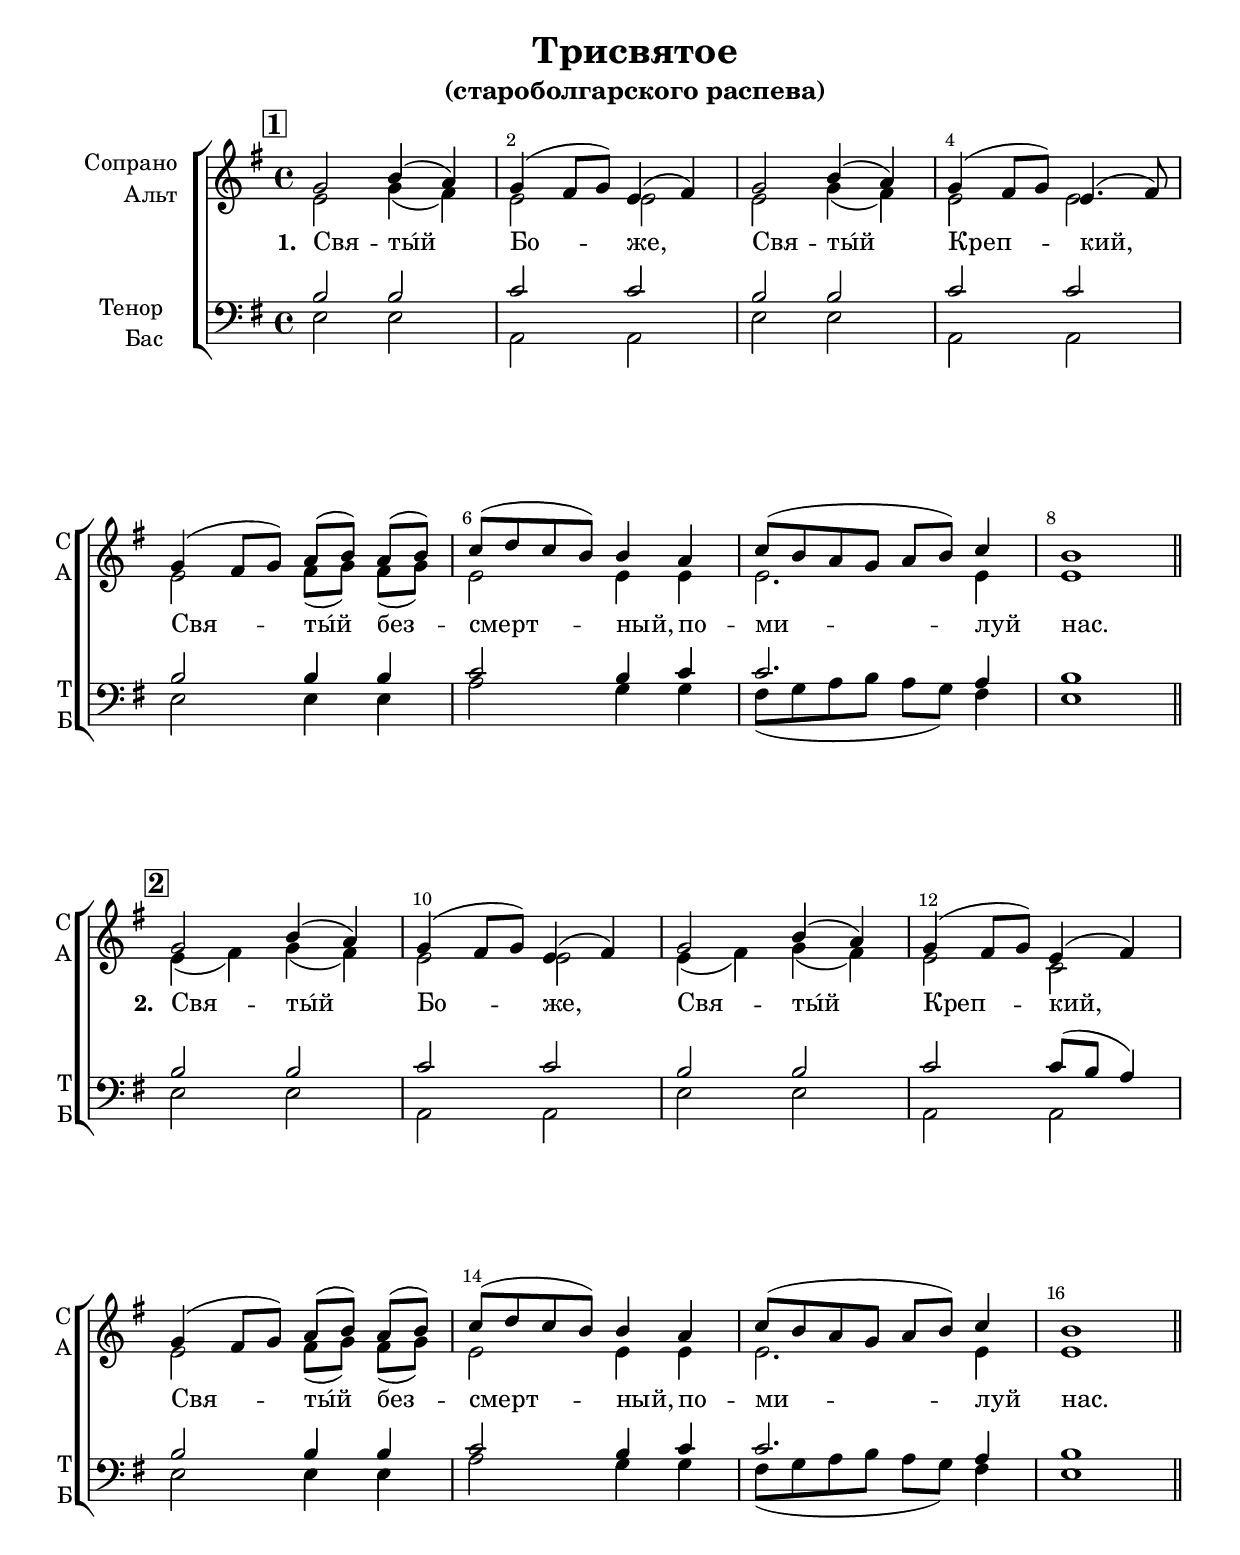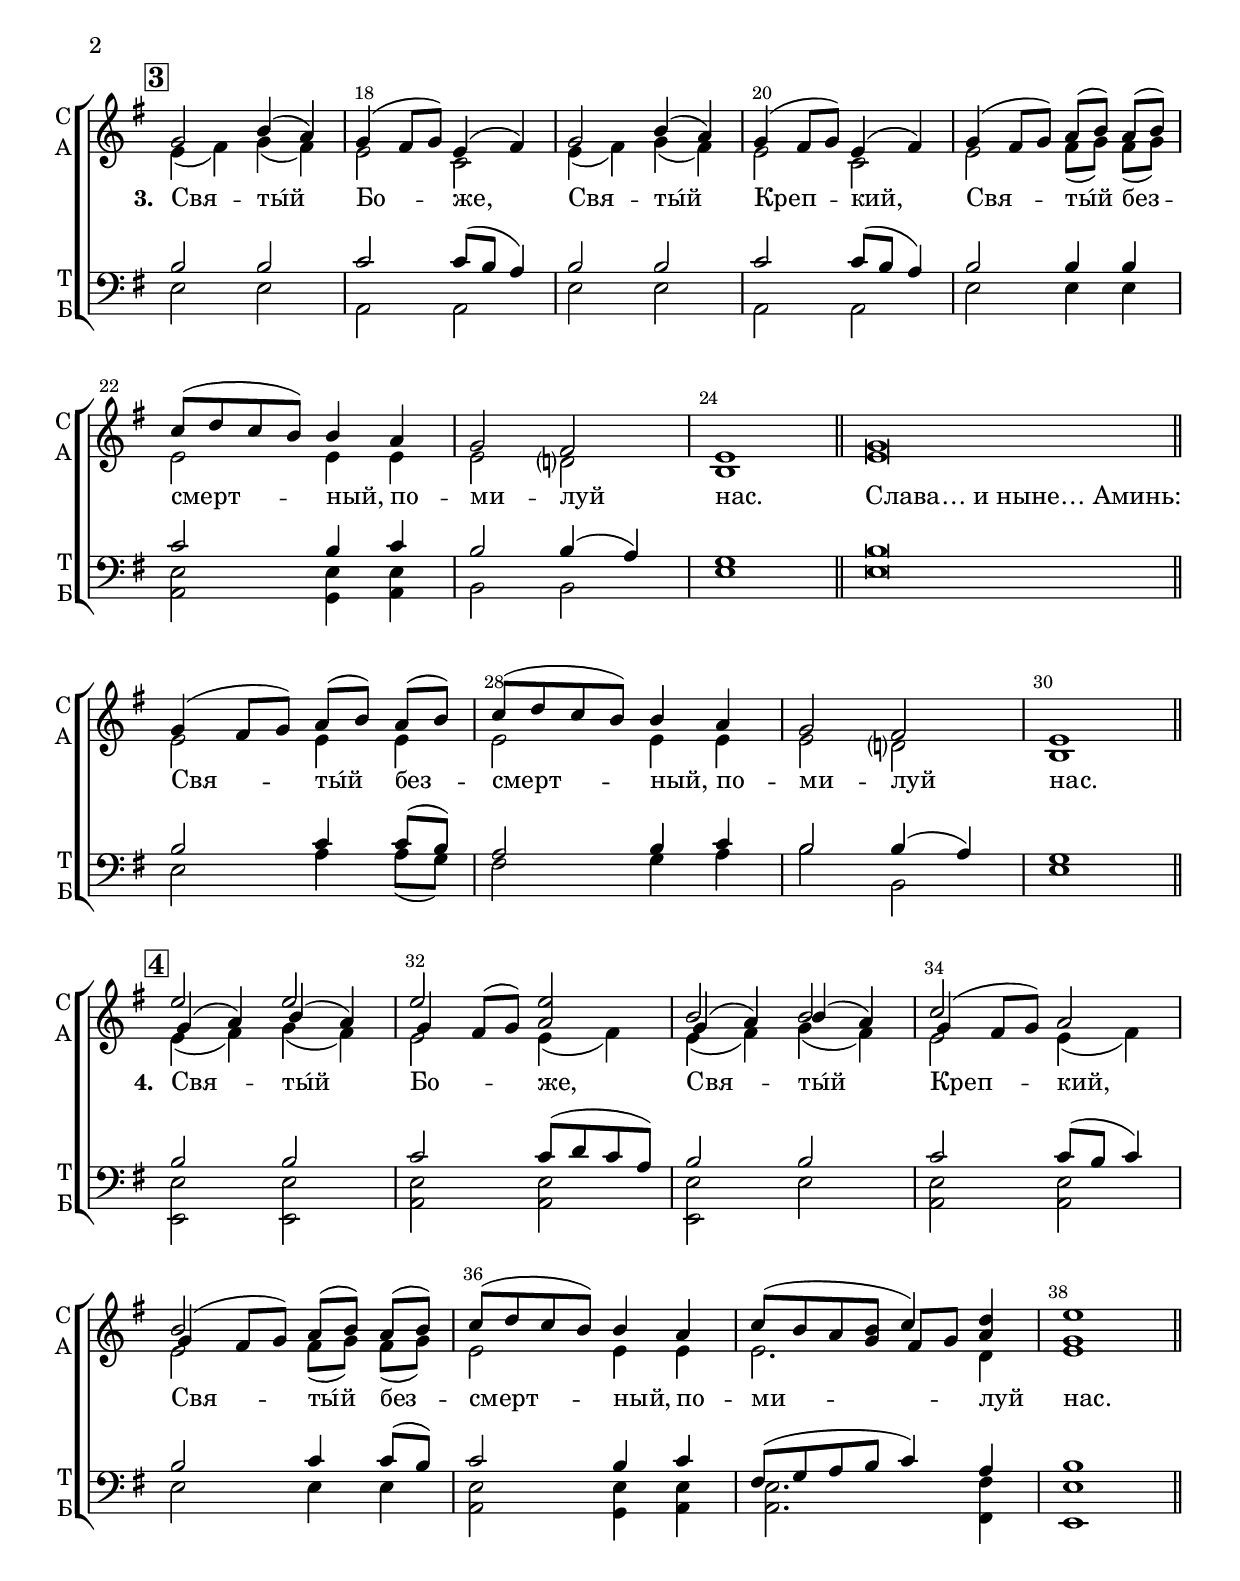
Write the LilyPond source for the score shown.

\version "2.22.0"

% закомментируйте строку ниже, чтобы получался pdf с навигацией
%#(ly:set-option 'point-and-click #f)
#(ly:set-option 'midi-extension "mid")
#(ly:set-option 'embed-source-code #t) % внедряем исходник как аттач к pdf
#(set-default-paper-size "a4")
%#(set-global-staff-size 18)

\header {
  title = "Трисвятое"
  subtitle = "(староболгарского распева)"
  %composer = "Composer"
  % Удалить строку версии LilyPond  
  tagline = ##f
}


abr = { \break }
%abr = \tag #'BR { \break }
%abr = {}

pbr = { \pageBreak }
%pbr = {}

breathes = { \once \override BreathingSign.text = \markup { \musicglyph #"scripts.tickmark" } \breathe }

bort = {  % Динамика: вместо f, p пишем по-русски гр., т. и т.д.
  \override DynamicText.stencil = #(lambda (grob)(
                                                   grob-interpret-markup grob (                         
                                                                                let (( dyntxt (ly:grob-property grob 'text ) )  )
                                                                                ( set! dyntxt (cond
                                                                                               (( equal? dyntxt "ff" ) "оч. гр." ) 
                                                                                               (( equal? dyntxt "f" ) "гр." )
                                                                                               (( equal? dyntxt "mf" ) "ум." )
                                                                                               (( equal? dyntxt "mp" ) "ум." )
                                                                                               (( equal? dyntxt "p" ) "т." )
                                                                                               )) #{ \markup \normal-text \italic $dyntxt #} )
                                                   )) }


melon = { \set melismaBusyProperties = #'() }
meloff = { \unset melismaBusyProperties }
solo = ^\markup\italic"Соло"
tutti =  ^\markup\italic"tutti"

co = \cadenzaOn
cof = \cadenzaOff
cb = { \cadenzaOff \bar "||" }
cbr = { \bar "" }
cbar = { \cadenzaOff \bar "|" \cadenzaOn }
stemOff = { \hide Staff.Stem }
nat = { \once \hide Accidental }
%stemOn = { \unHideNotes Staff.Stem }

% alternative breathe
breathes = { \once \override BreathingSign.text = \markup { \musicglyph #"scripts.tickmark" } \breathe }

% alternative partial - for repeats
partiall = { \set Timing.measurePosition = #(ly:make-moment -1/4) }

% compress multi-measure rests
multirests = { \override MultiMeasureRest.expand-limit = #1 \set Score.skipBars = ##t }

% mark with numbers in squares
squaremarks = {  \set Score.markFormatter = #format-mark-box-numbers }

% move dynamics a bit left (to be not up/under the note, but before)
placeDynamicsLeft = { \override DynamicText.X-offset = #-2.5 }

%make visible number of every 2-nd bar
secondbar = {
  \override Score.BarNumber.break-visibility = #end-of-line-invisible
  \override Score.BarNumber.X-offset = #1
  \override Score.BarNumber.self-alignment-X = #LEFT
  \set Score.barNumberVisibility = #(every-nth-bar-number-visible 2)
}

global = {
%  \numericTimeSignature
  \secondbar
  \multirests
  \placeDynamicsLeft
  \set Score.rehearsalMarkFormatter = #format-mark-box-numbers
  \key e \minor
  \time 4/4
}

sopvoice = \relative c'' {
  \global
  \dynamicUp
  \autoBeamOff
  \mark \default
  g2 b4( a) |
  g( fis8[ g]) e4( fis) |
  g2 b4( a) |
  g( fis8[ g]) e4.( fis8) \abr
  
  g4( fis8[ g]) a[( b]) a[( b]) |
  c[( d c b ]) b4 a |
  c8[( b a g] a[ b]) c4 |
  b1 | \bar "||"
  
  %\break
  
  \mark \default
  g2 b4( a) |
  g( fis8[ g]) e4( fis) |
  g2 b4( a) |
  g( fis8[ g]) e4( fis) \abr
  
  g4( fis8[ g]) a[( b]) a[( b]) | 
  
  c[( d c b ]) b4 a |
  c8[( b a g] a[ b]) c4 |
  b1 | \bar "||"
  
  \abr
 % \break
  
  \mark \default
    g2 b4( a) |
  g( fis8[ g]) e4( fis) |
  g2 b4( a) |
  g( fis8[ g]) e4( fis) 
  g4( fis8[ g]) a[( b]) a[( b]) | \abr
  
  c[( d c b ]) b4 a |
  g2 fis
  e1 | \bar "||"
  g\breve \bar "||"
  
  %\break
  
  
  g4( fis8[ g]) a[( b]) a[( b]) | 
  
  c[( d c b ]) b4 a |
  g2 fis
  e1
  \bar "||"
  \abr
  
  \mark \default
  
  << {e'2 e  e <e a,> b b |
     c a |
     b2 } \new Voice {\voiceThree g4( a) b( a) 
                      
  g4 fis8[( g]) s2 
  g4( a) b( a) |
  g4( fis8[ g]) s2 |
  g4( fis8[ g])} >>
  \voiceOne
  a8[( b]) a[( b]) |
  c([ d c b])
  b4 a |
  << { c8[( b a <b g>] c4) } \new Voice { \voiceThree s2 fis,8[ g] } >>
   
   \voiceOne <a d>4 |
   <g e'>1
  \bar "||" 
}


altvoice = \relative c' {
  \global
  \dynamicUp
  \autoBeamOff
  e2 g4( fis) |
  e2 e |
  e g4( fis) |
  e2 e |
  
  e fis8[( g]) fis[( g]) |
  e2 e4 e |
  e2. e4 |
  e1 |
  
  e4( fis) g( fis) |
  e2 e |
  e4( fis) g( fis) |
  e2 c |
  e2 fis8[( g]) fis[( g]) |
  
  e2 e4 e |
  e2. e4 |
  e1 |
  
  e4( fis) g( fis) |
  e2 c |
  e4( fis) g( fis) |
  e2 c |
  
  e2 fis8[( g]) fis[( g]) |
  
  e2 e4 e |
  e2 d? |
  b1 |
 
 e\breve
  
 e2 e4 e |
 e2 e4 e |
 e2 d? |
 b1
 
 e4( fis) g( fis) |
 e2 e4( fis) |
 e( fis) g( fis) |
 e2 e4( fis) |
 
 e2 fis8[( g]) fis[( g]) |
 e2 e4 e |
 e2. d4 |
 e1
  
  
}


tenorvoice = \relative c' {
  \global
  \dynamicUp
  \autoBeamOff
  \bort
  b2 b |
  c c |
  b b |
  c c |
  b b4 b |
  c2 b4 c |
  c2. a4 |
  b1 |
  
  b2 b |
  c c |
  b b |
  c c8[( b] a4) |
  b2 b4 b |
  c2 b4 c |
  c2. a4 |
  b1 |
  
  b2 b |
  c c8[( b] a4) |
  b2 b |
  c c8[( b] a4) |
  
  b2 b4 b |
  c2 b4 c |
  b2 b4( a) |
  g1 |
  
  b\breve
  
  b2 c4 c8[( b]) |
  a2 b4 c |
  b2 b4( a) |
  g1
  
  b2 b |
  c c8[( d c a]) |
  b2 b |
  c c8[( b] c4) |
  b2 c4 c8[( b]) |
  c2 b4 c |
  fis,8[( g a b] c4)  a4 
  
  b1
  
}


bassvoice = \relative c {
  \global
  \dynamicUp
  \autoBeamOff
  e2 e |
  a, a |
  e' e |
  a, a |
  e' e4 e |
  a2 g4 g |
  fis8[( g a b] a[ g]) fis4 |
  e1
  
    e2 e |
  a, a |
  e' e |
  a, a |
  e' e4 e |
  a2 g4 g |
  fis8[( g a b] a[ g]) fis4 |
  e1
  
  e2 e |
  a, a |
  e' e |
  a, a |
  e' e4 e |
  <e a,>2 <e g,>4 <e a,> |
  b2 b |
  e1
  
  e\breve |
  
  e2 a4 a8[( g]) |
  fis2 g4 a |
  b2 b, |
  e1
  
  <e e,>2 q |
  <e a,> q |
  <e e,> e2 |
  <e a,> q |
  
  e2 e4 e |
  <e a,>2 <e g,>4 <e a,> |
  q2. <fis fis,>4 |
  <e e,>1
}

lyricscore = \lyricmode {
  \override LyricText.self-alignment-X = #LEFT
  \set stanza = "1. " Свя -- ты́й Бо -- же, Свя -- ты́й Креп -- кий,
  Свя -- ты́й без -- смерт -- ный, по -- ми -- луй нас.
  
    \set stanza = "2. " Свя -- ты́й Бо -- же, Свя -- ты́й Креп -- кий,
  Свя -- ты́й без -- смерт -- ный, по -- ми -- луй нас.
  
  \set stanza = "3. " Свя -- ты́й Бо -- же, Свя -- ты́й Креп -- кий,
  Свя -- ты́й без -- смерт -- ный, по -- ми -- луй нас.
  
  Слава…_и_ныне…_Аминь:
  
  Свя -- ты́й без -- смерт -- ный, по -- ми -- луй нас.
  
    \set stanza = "4. " Свя -- ты́й Бо -- же, Свя -- ты́й Креп -- кий,
  Свя -- ты́й без -- смерт -- ный, по -- ми -- луй нас.
}


\bookpart {
  \paper {
    top-margin = 15
    left-margin = 15
    right-margin = 10
    bottom-margin = 25
    indent = 20
    %ragged-bottom = ##t
    ragged-last-bottom =  ##f
    %  system-separator-markup = \slashSeparator
    
  }
  \score {
    %  \transpose c bes {
    %  \removeWithTag #'BR
    \new ChoirStaff <<
      \new Staff = "upstaff" \with {
        instrumentName = \markup { \right-column { "Сопрано" "Альт"  } }
        shortInstrumentName = \markup { \right-column { "С" "А"  } }
        midiInstrument = "voice oohs"
        %        \RemoveEmptyStaves
      } <<
        \new Voice = "soprano" { \voiceOne \sopvoice }
        \new Voice  = "alto" { \voiceTwo \altvoice }
      >> 
      
      \new Lyrics \lyricsto "soprano" { \lyricscore }
      % alternative lyrics above up staff
      %\new Lyrics \with {alignAboveContext = "upstaff"} \lyricsto "soprano" \lyricst
      
      \new Staff = "downstaff" \with {
        instrumentName = \markup { \right-column { "Тенор" "Бас" } }
        shortInstrumentName = \markup { \right-column { "Т" "Б" } }
        midiInstrument = "voice oohs"
      } <<
        \new Voice = "tenor" { \voiceOne \clef bass \tenorvoice }
        \new Voice = "bass" { \voiceTwo \bassvoice }
      >>
    >>
    %  }  % transposeµ
    \layout {
      %    #(layout-set-staff-size 20)
      \context {
        \Score
      }
      \context {
        \Staff
        %        \RemoveEmptyStaves
        %        \RemoveAllEmptyStaves
      }
      %Metronome_mark_engraver
    }
    \midi {
      \tempo 4=90
    }
  }
}
